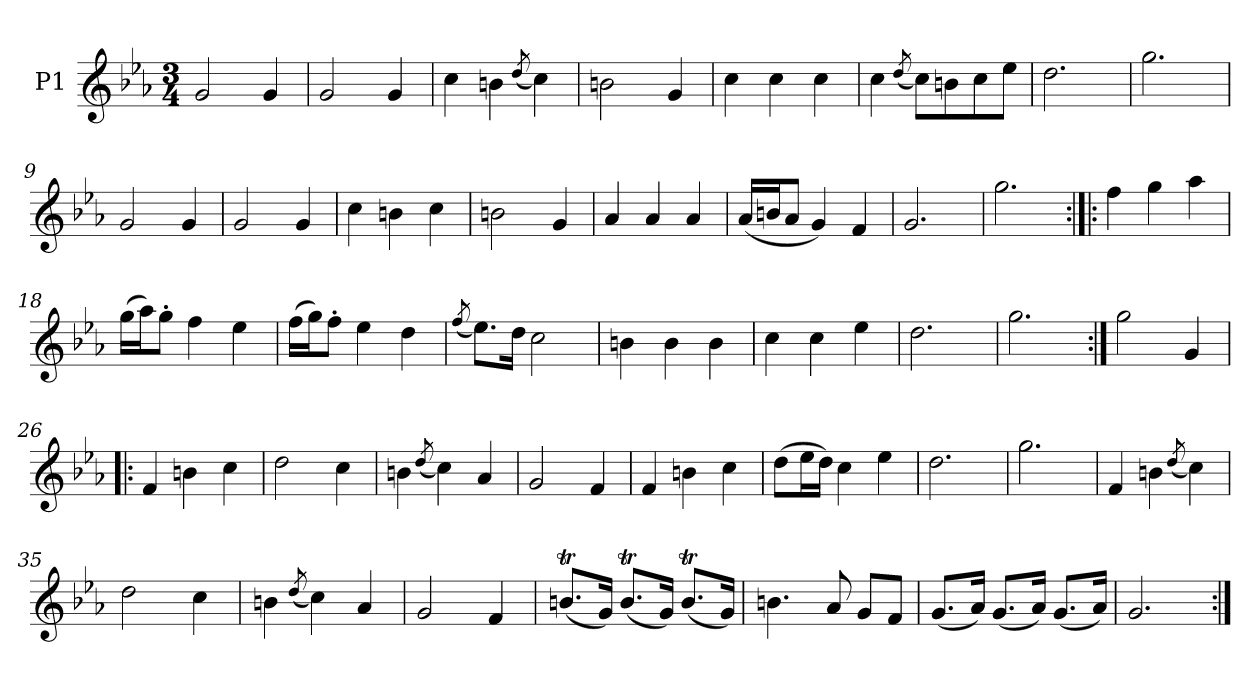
**kern
*part1
*staff1
*I"P1
*clefG2
*k[b-e-a-]
*M3/4
=1
2g
4g
=2
2g
4g
=3
4cc
4bn
(8qdd/
4cc)
=4
2bn
4g
=5
4cc
4cc
4cc
=6
4cc
(8qdd/
8ccL)
8bn
8cc
8ee-J
=7
2.dd
=8
2.gg
=9
2g
4g
=10
2g
4g
=11
4cc
4bn
4cc
=12
2bn
4g
=13
4a-
4a-
4a-
=14
(16a-LL
16bnJ
8a-J
4g)
4f
=15
2.g
=16
2.gg
=17:|!|:
4ff
4gg
4aa-
=18
(16ggLL
16aa-J)
8gg'J
4ff
4ee-
=19
(16ffLL
16ggJ)
8ff'J
4ee-
4dd
=20
(8qff/
8.ee-L)
16ddJk
2cc
=21
4bn
4b
4b
=22
4cc
4cc
4ee-
=23
2.dd
=24
2.gg
=25:|!
2gg
4g
=26!|:
4f
4bn
4cc
=27
2dd
4cc
=28
4bn
(8qdd/
4cc)
4a-
=29
2g
4f
=30
4f
4bn
4cc
=31
(8ddL
16ee-L
16ddJJ)
4cc
4ee-
=32
2.dd
=33
2.gg
=34
4f
4bn
(8qdd/
4cc)
=35
2dd
4cc
=36
4bn
(8qdd/
4cc)
4a-
=37
2g
4f
=38
(8.bntL
16gJk)
(8.btL
16gJk)
(8.btL
16gJk)
=39
4.bn
8a-
8gL
8fJ
=40
(8.gL
16a-Jk)
(8.gL
16a-Jk)
(8.gL
16a-Jk)
=41
2.g
=:|!
*-
